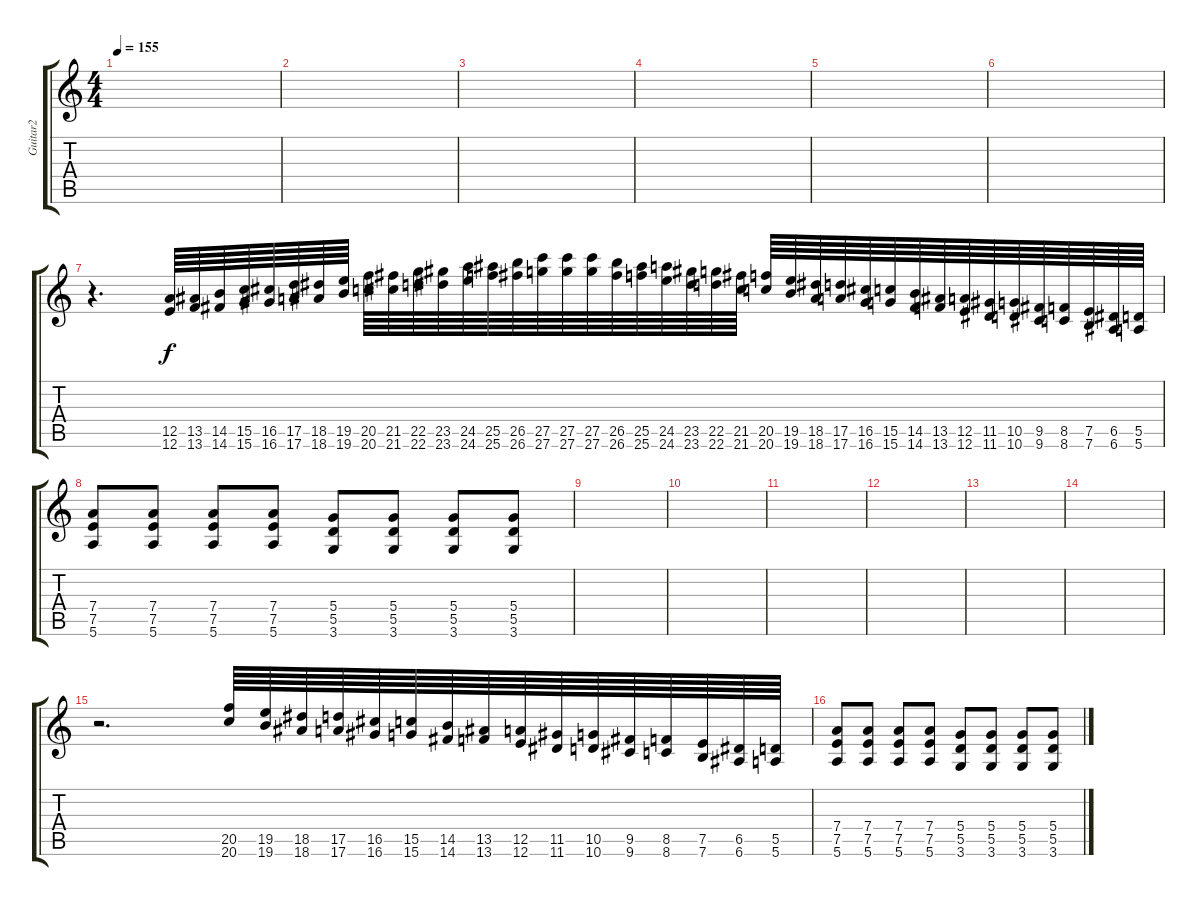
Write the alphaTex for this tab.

\track ("Guitar2" "Guitar2") {instrument distortionguitar}
\staff {score tabs}
\tuning (E4 B3 G3 D3 A2 E2) {hide}
\ts (4 4)
\tempo 155
\clef g2
\ks c
|
|
|
|
|
|
r.4{d} (12.5 12.6).64 (13.5 13.6).64 (14.5 14.6).64 (15.5 15.6).64 (16.5 16.6).64 (17.5 17.6).64 (18.5 18.6).64 (19.5 19.6).64 (20.5 20.6).64 (21.5 21.6).64 (22.5 22.6).64 (23.5 23.6).64 (24.5 24.6).64 (25.5 25.6).64 (26.5 26.6).64 (27.5 27.6).64 (27.5 27.6).64 (27.5 27.6).64 (26.5 26.6).64 (25.5 25.6).64 (24.5 24.6).64 (23.5 23.6).64 (22.5 22.6).64 (21.5 21.6).64 (20.5 20.6).64 (19.5 19.6).64 (18.5 18.6).64 (17.5 17.6).64 (16.5 16.6).64 (15.5 15.6).64 (14.5 14.6).64 (13.5 13.6).64 (12.5 12.6).64 (11.5 11.6).64 (10.5 10.6).64 (9.5 9.6).64 (8.5 8.6).64 (7.5 7.6).64 (6.5 6.6).64 (5.5 5.6).64 |
(7.4 7.5 5.6).8 (7.4 7.5 5.6).8 (7.4 7.5 5.6).8 (7.4 7.5 5.6).8 (5.4 5.5 3.6).8 (5.4 5.5 3.6).8 (5.4 5.5 3.6).8 (5.4 5.5 3.6).8 |
|
|
|
|
|
|
r.2{d} (20.5 20.6).64 (19.5 19.6).64 (18.5 18.6).64 (17.5 17.6).64 (16.5 16.6).64 (15.5 15.6).64 (14.5 14.6).64 (13.5 13.6).64 (12.5 12.6).64 (11.5 11.6).64 (10.5 10.6).64 (9.5 9.6).64 (8.5 8.6).64 (7.5 7.6).64 (6.5 6.6).64 (5.5 5.6).64 |
(7.4 7.5 5.6).8 (7.4 7.5 5.6).8 (7.4 7.5 5.6).8 (7.4 7.5 5.6).8 (5.4 5.5 3.6).8 (5.4 5.5 3.6).8 (5.4 5.5 3.6).8 (5.4 5.5 3.6).8
